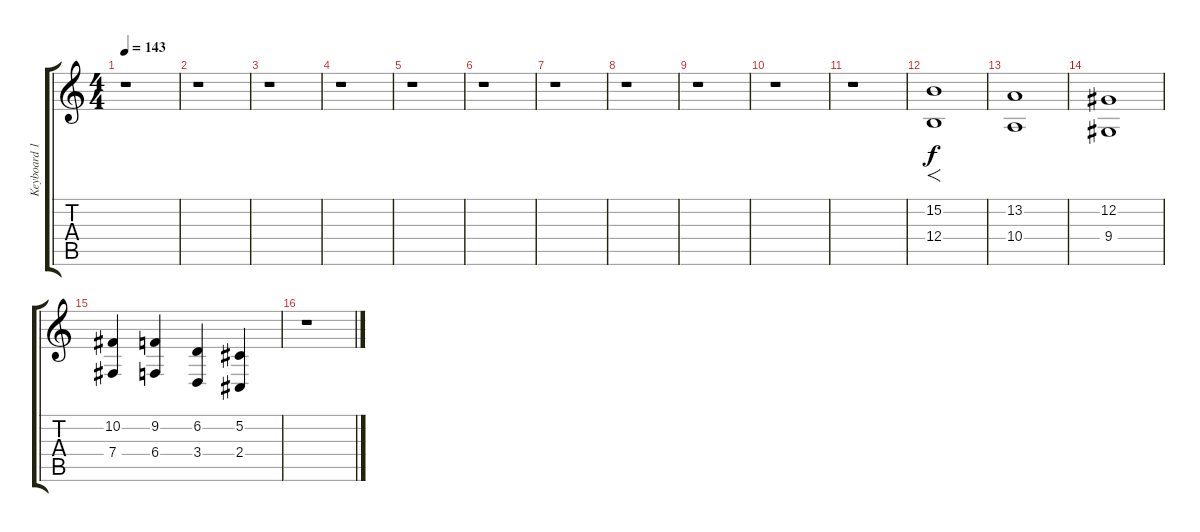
\track ("Keyboard 1" "Keyboard 1") {instrument brasssection}
\staff {score tabs}
\tuning (Db4 Ab3 E3 B2 Gb2 Db2) {hide}
\ts (4 4)
\tempo 143
\clef g2
\ks c
r.1{dy f} |
r.1 |
r.1 |
r.1 |
r.1 |
r.1 |
r.1 |
\section ("" "")
r.1 |
r.1 |
r.1 |
r.1{volume 13} |
(15.2 12.4).1{f} |
(13.2 10.4).1 |
(12.2 9.4).1 |
(10.2 7.4).4 (9.2 6.4).4 (6.2 3.4).4 (5.2 2.4).4 |
\section ("" "")
r.1
